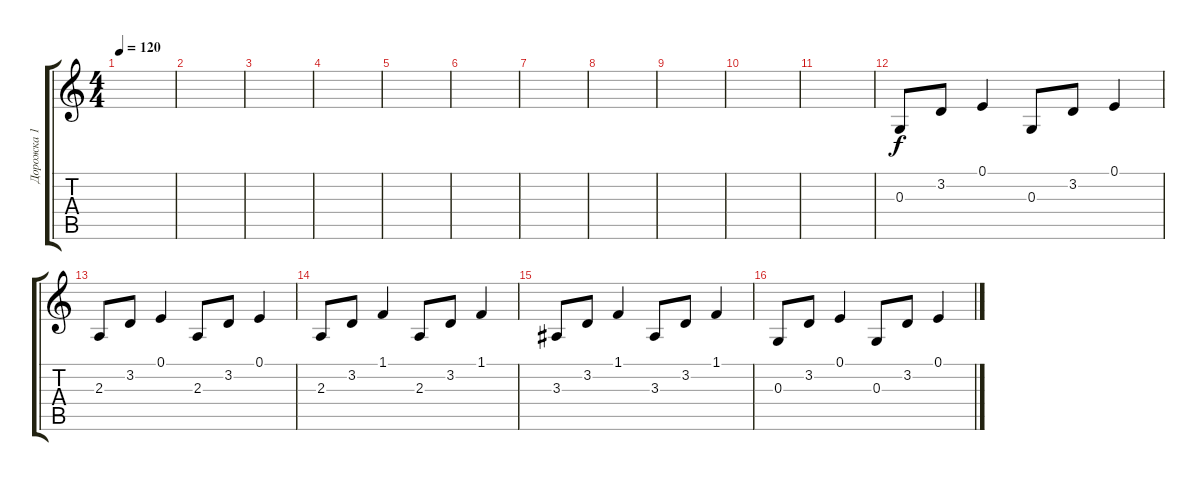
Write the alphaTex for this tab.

\track ("Дорожка 1" "Дорожка 1") {instrument shamisen}
\staff {score tabs}
\tuning (E4 B3 G3 D3 A2 E2) {hide}
\ts (4 4)
\tempo 120
\clef g2
\ks c
|
|
|
|
|
|
|
|
|
|
|
0.3.8 3.2.8 0.1.4 0.3.8 3.2.8 0.1.4 |
2.3.8 3.2.8 0.1.4 2.3.8 3.2.8 0.1.4 |
2.3.8 3.2.8 1.1.4 2.3.8 3.2.8 1.1.4 |
3.3.8 3.2.8 1.1.4 3.3.8 3.2.8 1.1.4 |
0.3.8 3.2.8 0.1.4 0.3.8 3.2.8 0.1.4
